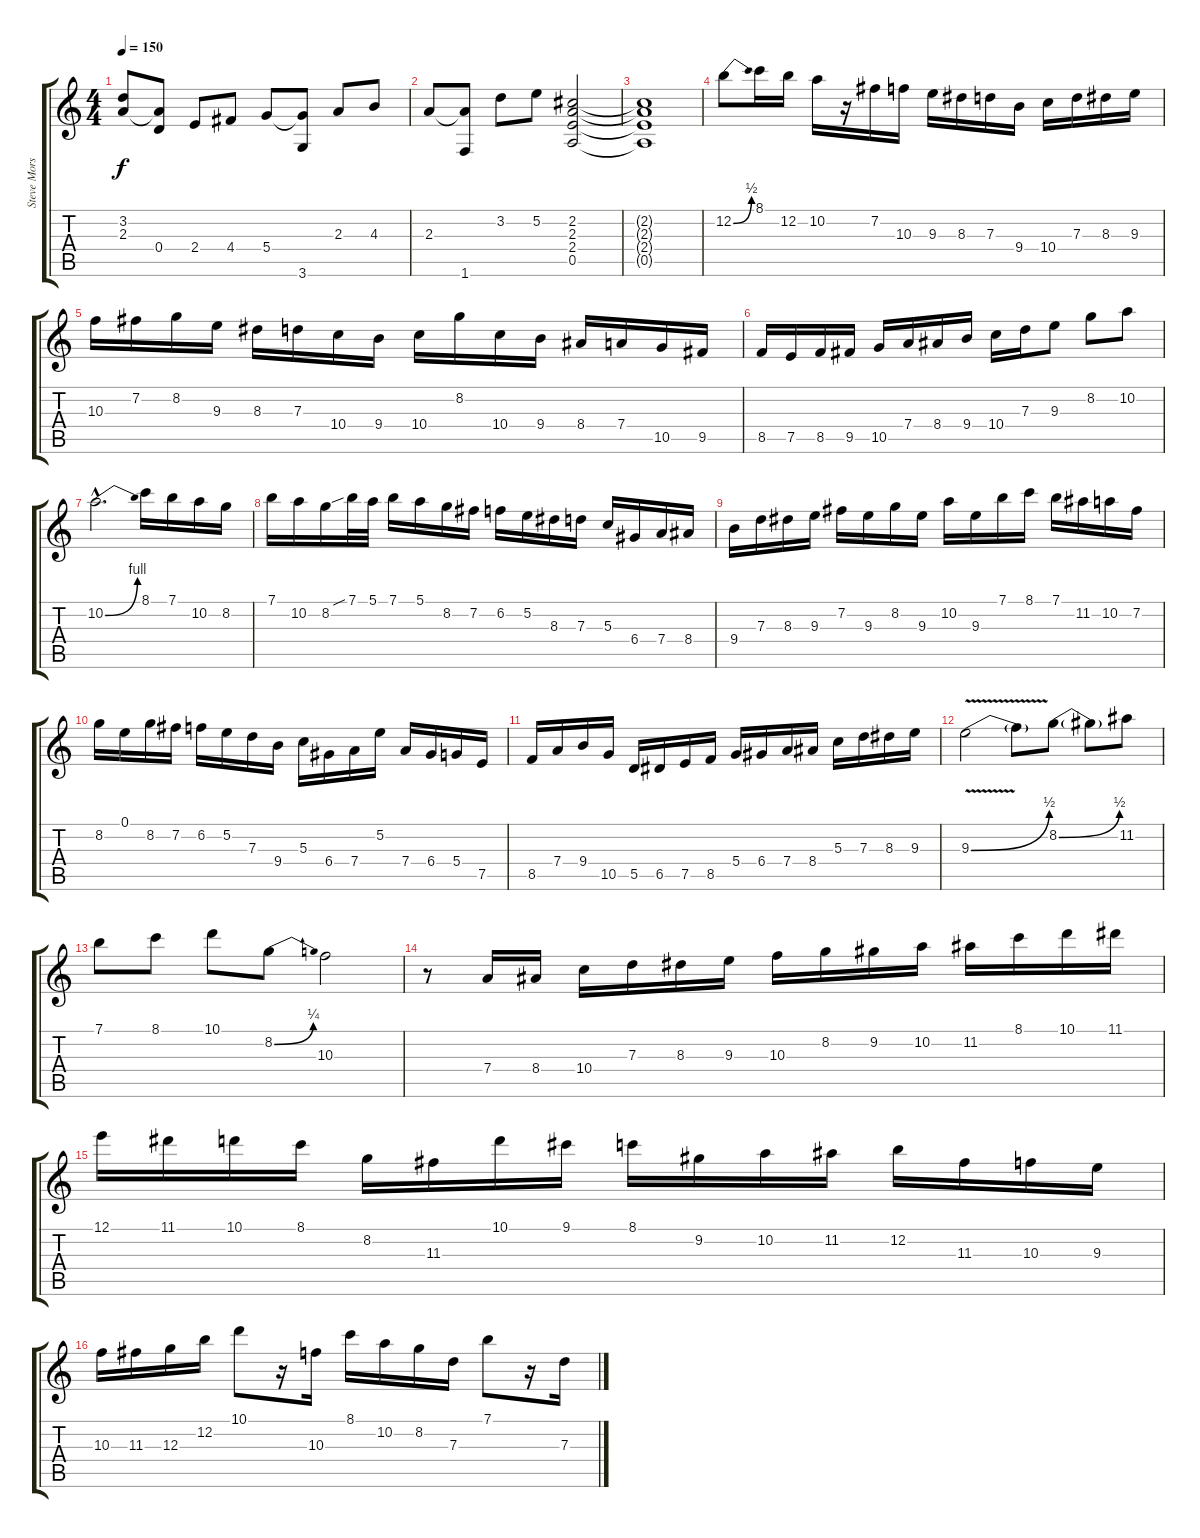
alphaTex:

\track ("Steve Morse 1" "Steve Mors") {instrument acousticguitarsteel}
\staff {score tabs}
\tuning (E4 B3 G3 D3 A2 E2) {hide}
\ts (4 4)
\tempo 150
\clef g2
\ks c
(3.2{t} 2.3).8{dy f} (2.3{t} 0.4).8 2.4.8 4.4.8 5.4.8 (5.4{t} 3.6).8 2.3.8 4.3.8 |
2.3.8 (2.3{t} 1.6).8 3.2.8 5.2.8 (2.2 2.3 2.4 0.5).2 |
(2.2{t} 2.3{t} 2.4{t} 0.5{t}).1 |
12.2{be (bend 0 0 60 2)}.8 8.1.16 12.2.16 10.2.16 r.16 7.2.16 10.3.16 9.3.16 8.3.16 7.3.16 9.4.16 10.4.16 7.3.16 8.3.16 9.3.16 |
10.3.16 7.2.16 8.2.16 9.3.16 8.3.16 7.3.16 10.4.16 9.4.16 10.4.16 8.2.16 10.4.16 9.4.16 8.4.16 7.4.16 10.5.16 9.5.16 |
8.5.16 7.5.16 8.5.16 9.5.16 10.5.16 7.4.16 8.4.16 9.4.16 10.4.16 7.3.16 9.3.8 8.2.8 10.2.8 |
10.2{be (bend 0 0 60 4) hac}.2{d} 8.1.16 7.1.16 10.2.16 8.2.16 |
7.1.16 10.2.16 8.2.16 7.1{sib}.32 5.1.32 7.1.16 5.1.16 8.2.16 7.2.16 6.2.16 5.2.16 8.3.16 7.3.16 5.3.16 6.4.16 7.4.16 8.4.16 |
9.4.16 7.3.16 8.3.16 9.3.16 7.2.16 9.3.16 8.2.16 9.3.16 10.2.16 9.3.16 7.1.16 8.1.16 7.1.16 11.2.16 10.2.16 7.2.16 |
8.2.16 0.1.16 8.2.16 7.2.16 6.2.16 5.2.16 7.3.16 9.4.16 5.3.16 6.4.16 7.4.16 5.2.16 7.4.16 6.4.16 5.4.16 7.5.16 |
8.5.16 7.4.16 9.4.16 10.5.16 5.5.16 6.5.16 7.5.16 8.5.16 5.4.16 6.4.16 7.4.16 8.4.16 5.3.16 7.3.16 8.3.16 9.3.16 |
9.3{be (bend 0 0 60 2) v}.2 9.3{t}.8 8.2{be (bend 0 0 60 2)}.8 8.2{t}.8 11.2.8 |
7.1.8 8.1.8 10.1.8 8.2{be (bend 0 0 60 1)}.8 10.3.2 |
r.8 7.4.16 8.4.16 10.4.16 7.3.16 8.3.16 9.3.16 10.3.16 8.2.16 9.2.16 10.2.16 11.2.16 8.1.16 10.1.16 11.1.16 |
12.1.16 11.1.16 10.1.16 8.1.16 8.2.16 11.3.16 10.1.16 9.1.16 8.1.16 9.2.16 10.2.16 11.2.16 12.2.16 11.3.16 10.3.16 9.3.16 |
10.3.16 11.3.16 12.3.16 12.2.16 10.1.8 r.16 10.3.16 8.1.16 10.2.16 8.2.16 7.3.16 7.1.8 r.16 7.3.16
